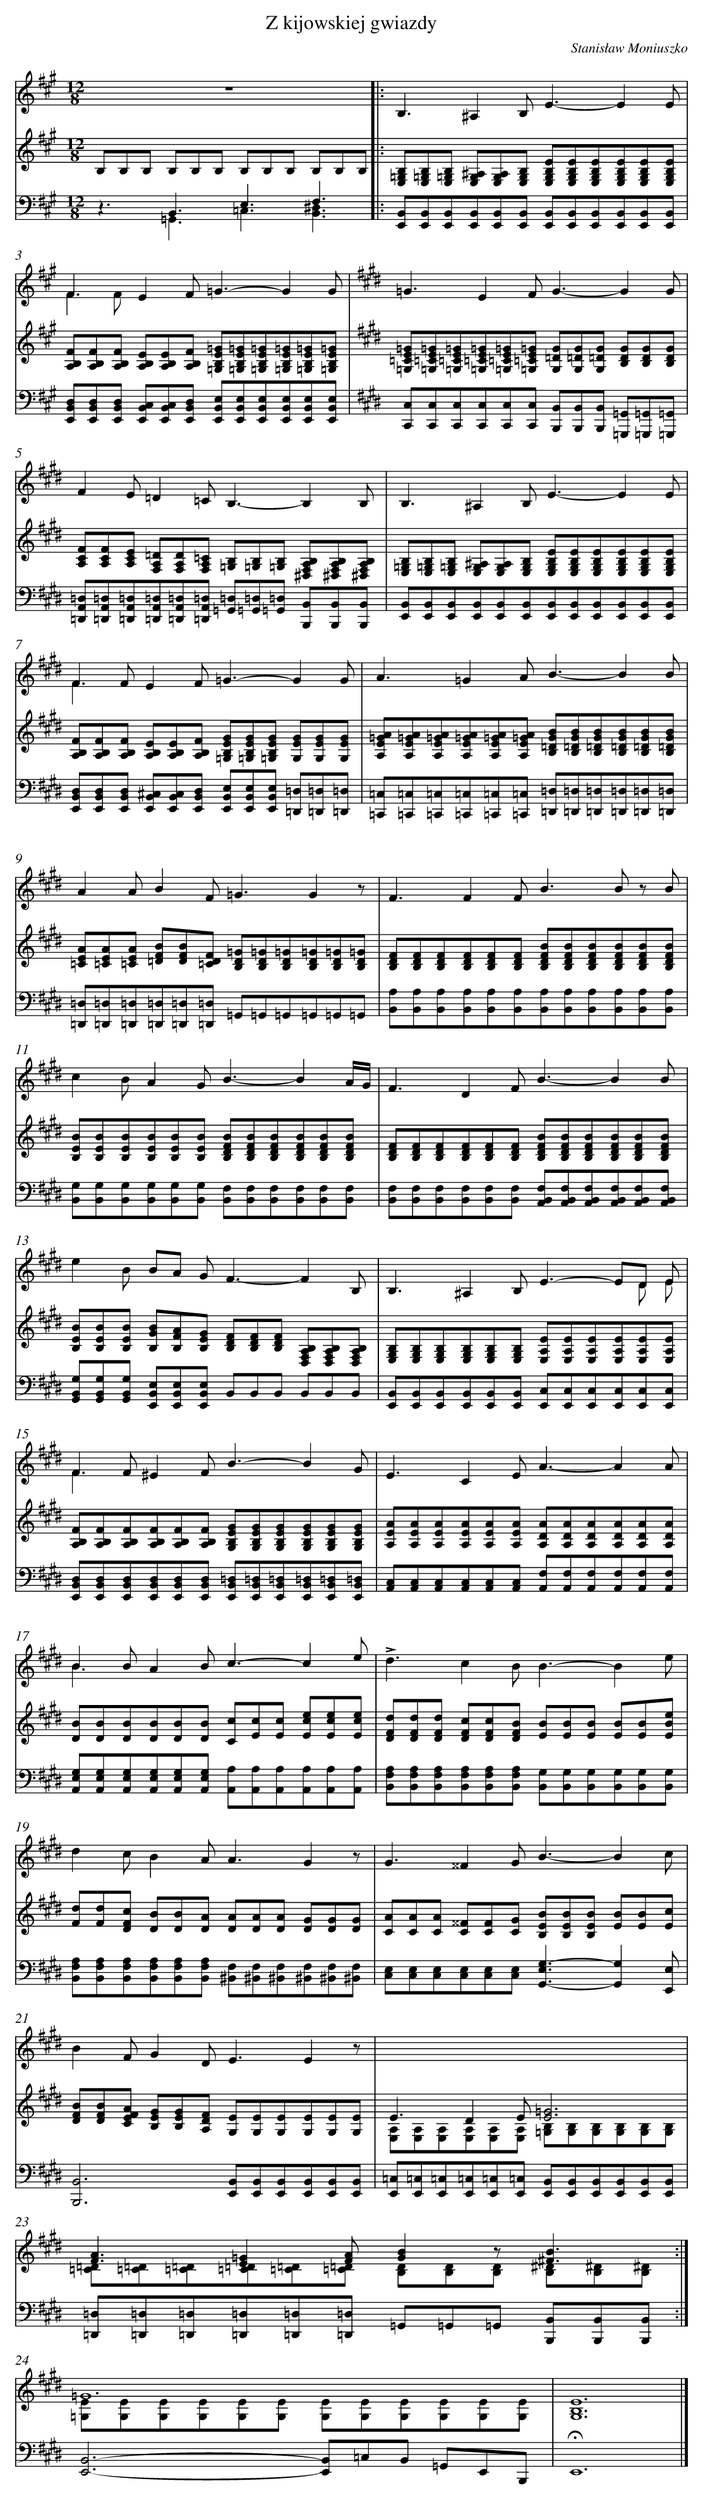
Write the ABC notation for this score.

X:1
T: Z kijowskiej gwiazdy
C: Stanisław Moniuszko
L: 1/8
M: 12/8
V: 1 clef=treble
V: 2 clef=treble
V: 3 clef=bass
K: A
[V:1] z12 ]|:
[V:2] B,B,B, B,B,B, B,B,B, B,B,B, ]|:
[V:3] z3B,,3E,3F,3 & x3=G,,3=C,3[^D,3B,,3] ]|:
[V:1] B,3^A,2B,2<E2-E2E |
[V:2] [B,=G,E,][B,=G,E,][B,=G,E,] [^A,G,E,][A,G,E,][B,G,E,] [EB,G,E,][EB,G,E,][EB,G,E,][EB,G,E,][EB,G,E,][EB,G,E,] |
[V:3] [B,,E,,][B,,E,,][B,,E,,][B,,E,,][B,,E,,][B,,E,,] [B,,E,,][B,,E,,][B,,E,,][B,,E,,][B,,E,,][B,,E,,] |
[V:1] F3E2F2<=G2-G2G & F2Fx6x3 |
[V:2] [FB,A,][FB,A,][FB,A,] [EB,A,][EB,A,][FB,A,] [=GEB,=G,][=GEB,=G,][=GEB,=G,][=GEB,=G,][=GEB,=G,][=GEB,=G,] |
[V:3] [D,B,,E,,][D,B,,E,,][D,B,,E,,] [C,B,,E,,][C,B,,E,,][D,B,,E,,] [E,B,,E,,][E,B,,E,,][E,B,,E,,][E,B,,E,,][E,B,,E,,][E,B,,E,,] |
[V:1]  [K:E] =G3E2F2<G2-G2G |
[V:2]  [K:E] [=GE=C=G,][=GE=C=G,][=GE=C=G,][=GE=C=G,][=GE=C=G,][=GE=C=G,] [G=DG,][G=DG,][G=DG,] [GDB,][GDB,][GDB,] |
[V:3]  [K:E] [C,C,,][C,C,,][C,C,,][C,C,,][C,C,,][C,C,,] [B,,B,,,][B,,B,,,][B,,B,,,] [=G,,=G,,,][=G,,=G,,,][=G,,=G,,,] |
[V:1] F2E=D2=C2<B,2-B,2B, |
[V:2] [FCA,][FCA,][ECA,] [=DA,F,][DA,F,][=CA,F,] [B,=G,][B,=G,][B,=G,] [B,A,F,^D,][B,A,F,^D,][B,A,F,^D,] |
[V:3] [=D,A,,=D,,][=D,A,,=D,,][=D,A,,=D,,][=D,A,,=D,,][=D,A,,=D,,][=D,A,,=D,,] [=D,=G,,][=D,=G,,][=D,=G,,] [B,,B,,,][B,,B,,,][B,,B,,,] |
[V:1] B,3^A,2B,2<E2-E2E |
[V:2] [B,=G,E,][B,=G,E,][B,=G,E,] [^A,G,E,][A,G,E,][B,G,E,] [EB,G,E,][EB,G,E,][EB,G,E,][EB,G,E,][EB,G,E,][EB,G,E,] |
[V:3] [B,,E,,][B,,E,,][B,,E,,][B,,E,,][B,,E,,][B,,E,,][B,,E,,][B,,E,,][B,,E,,][B,,E,,][B,,E,,][B,,E,,] |
[V:1] F2FE2F2<=G2-G2G & F3x6x3 |
[V:2] [FB,A,][FB,A,][FB,A,] [EB,A,][EB,A,][FB,A,] [GEB,=G,][GEB,=G,][GEB,=G,] [GEG,][GEG,][GEG,] |
[V:3] [D,B,,E,,][D,B,,E,,][D,B,,E,,] [^C,B,,E,,][C,B,,E,,][D,B,,E,,] [E,B,,E,,][E,B,,E,,][E,B,,E,,] [=D,=D,,][=D,=D,,][=D,=D,,] |
[V:1] A3=G2A2<B2-B2B |
[V:2] [A=GEA,][A=GEA,][A=GEA,][A=GEA,][A=GEA,][A=GEA,] [BG=DB,][BG=DB,][BG=DB,][BG=DB,][BG=DB,][BG=DB,] |
[V:3] [=C,=C,,][=C,=C,,][=C,=C,,][=C,=C,,][=C,=C,,][=C,=C,,] [=D,=D,,][=D,=D,,][=D,=D,,][=D,=D,,][=D,=D,,][=D,=D,,] |
[V:1] A2AB2F2<=G2G2z |
[V:2] [AE=C][AE=C][AE=C] [BF=D][BFD][FD=C] [=GDB,][=GDB,][=GDB,][=GDB,][=GDB,][=GDB,] |
[V:3] [=D,=D,,][=D,=D,,][=D,=D,,][=D,=D,,][=D,=D,,][=D,=D,,] =G,,=G,,=G,,=G,,=G,,=G,, |
[V:1] F3F2F2<B2B z B |
[V:2] [FDB,][FDB,][FDB,][FDB,][FDB,][FDB,] [BFDB,][BFDB,][BFDB,][BFDB,][BFDB,][BFDB,] |
[V:3] [A,B,,][A,B,,][A,B,,][A,B,,][A,B,,][A,B,,][A,B,,][A,B,,][A,B,,][A,B,,][A,B,,][A,B,,] |
[V:1] c2BA2G2<B2-B2A/G/ |
[V:2] [BEB,][BEB,][BEB,][BEB,][BEB,][BEB,] [BFDB,][BFDB,][BFDB,][BFDB,][BFDB,][BFDB,] |
[V:3] [G,B,,][G,B,,][G,B,,][G,B,,][G,B,,][G,B,,] [F,B,,][F,B,,][F,B,,][F,B,,][F,B,,][F,B,,] |
[V:1] F3D2F2<B2-B2B |
[V:2] [FDB,][FDB,][FDB,][FDB,][FDB,][FDB,] [BFDB,][BFDB,][BFDB,][BFDB,][BFDB,][BFDB,] |
[V:3] [F,B,,][F,B,,][F,B,,][F,B,,][F,B,,][F,B,,] [F,B,,A,,][F,B,,A,,][F,B,,A,,][F,B,,A,,][F,B,,A,,][F,B,,A,,] |
[V:1] e2B BA G2<F2-F2B, |
[V:2] [BEB,][BEB,][BEB,] [BGB,][AFB,][GEB,] [FDB,][FDB,][FDB,] [B,A,F,D,][B,A,F,D,][B,A,F,D,] |
[V:3] [G,B,,G,,][G,B,,G,,][G,B,,G,,] [E,B,,E,,][E,B,,E,,][E,B,,E,,] B,,B,,B,, B,,B,,B,, |
[V:1] B,3^A,2B,2<E2-ED E & x6x2>x2 D E |
[V:2] [B,G,E,][B,G,E,][B,G,E,][B,G,E,][B,G,E,][B,G,E,] [EA,E,][EA,E,][EA,E,][EA,E,][EA,E,][EA,E,] |
[V:3] [B,,E,,][B,,E,,][B,,E,,][B,,E,,][B,,E,,][B,,E,,] [C,E,,][C,E,,][C,E,,][C,E,,][C,E,,][C,E,,] |
[V:1] F2F^E2F2<B2-B2G & F3x6x3 |
[V:2] [FB,A,][FB,A,][FB,A,][FB,A,][FB,A,][FB,A,] [GEB,G,][GEB,G,][GEB,G,][GEB,G,][GEB,G,][GEB,G,] |
[V:3] [D,B,,E,,][D,B,,E,,][D,B,,E,,][D,B,,E,,][D,B,,E,,][D,B,,E,,] [=D,B,,E,,][=D,B,,E,,][=D,B,,E,,][=D,B,,E,,][=D,B,,E,,][=D,B,,E,,] |
[V:1] E3C2E2<A2-A2A |
[V:2] [AEA,][AEA,][AEA,][AEA,][AEA,][AEA,] [ADA,][ADA,][ADA,][ADA,][ADA,][ADA,] |
[V:3] [C,A,,][C,A,,][C,A,,][C,A,,][C,A,,][C,A,,] [F,A,,][F,A,,][F,A,,][F,A,,][F,A,,][F,A,,] |
[V:1] B2BA2B2<c2-c2e & B3x3x6 |
[V:2] [BD][BD][BD][BD][BD][BD] [cC][cE][cE] [ecE][ecE][ecE] |
[V:3] [G,E,A,,][G,E,A,,][G,E,A,,][G,E,A,,][G,E,A,,][G,E,A,,] [A,A,,][A,A,,][A,A,,][A,A,,][A,A,,][A,A,,] |
[V:1] !accent!d3c2B2<B2-B2e |
[V:2] [dFD][dFD][dFD] [cFD][cFD][BFD] [BE][BE][BE] [BE][BE][eBE] |
[V:3] [A,F,B,,][A,F,B,,][A,F,B,,][A,F,B,,][A,F,B,,][A,F,B,,] [G,B,,][G,B,,][G,B,,][G,B,,][G,B,,][G,B,,] |
[V:1] d2cB2A2<A2G2z |
[V:2] [dF][dF][cFD] [BD][BD][AD] [AD][AD][AD] [GD][GD][GD] |
[V:3] [A,F,B,,][A,F,B,,][A,F,B,,][A,F,B,,][A,F,B,,][A,F,B,,] [F,^B,,][F,^B,,][F,^B,,][F,^B,,][F,^B,,][F,^B,,] |
[V:1] G3^^F2G2<B2-B2c |
[V:2] [AC][AC][AC] [^^FC][FC][GC] [BEB,][BEB,][BEB,] [BE][BE][cE] |
[V:3] [E,C,][E,C,][E,C,][E,C,][E,C,][E,2C,2]<[G,2-E,2G,,2-][G,2G,,2][E,E,,] |
[V:1] B2FG2D2<E2E2z |
[V:2] [BFD][BFD][AFEC] [GEB,][GEB,][FDA,] [EG,][EG,][EG,][EG,][EG,][EG,] |
[V:3] [B,,6B,,,6][B,,E,,][B,,E,,][B,,E,,][B,,E,,][B,,E,,][B,,E,,] |
[V:1] x12 |
[V:2] E3D2E[=G6E6] & [A,E,][A,E,][A,E,][A,E,][A,E,][A,E,] [B,=G,][B,G,][B,G,][B,G,][B,G,][B,G,] |
[V:3] [=C,E,,][=C,E,,][=C,E,,][=C,E,,][=C,E,,][=C,E,,] [B,,E,,][B,,E,,][B,,E,,][B,,E,,][B,,E,,][B,,E,,] |
[V:1] x12 :|]
[V:2] [A3F3][=G2E2][AF][B2G2]z[B3^F3] & [=D=C][=D=C][=D=C][=D=C][=D=C][=D=C] [DB,][DB,][DB,] [^DB,][^DB,][^DB,] :|]
[V:3] [=D,=D,,][=D,=D,,][=D,=D,,][=D,=D,,][=D,=D,,][=D,=D,,] =G,,=G,,=G,, [B,,B,,,][B,,B,,,][B,,B,,,] :|]
[V:1] x12 |
[V:2] =G12 & [E=G,][EG,][EG,][EG,][EG,][EG,] [EG,][EG,][EG,][EG,][EG,][EG,] |
[V:3] [B,,6E,,6]-[B,,E,,]=C,B,, =G,,E,,B,,, |
[V:1] x12 |]
[V:2] [E12B,12G,12] |]
[V:3] !fermata!E,,12 |]
